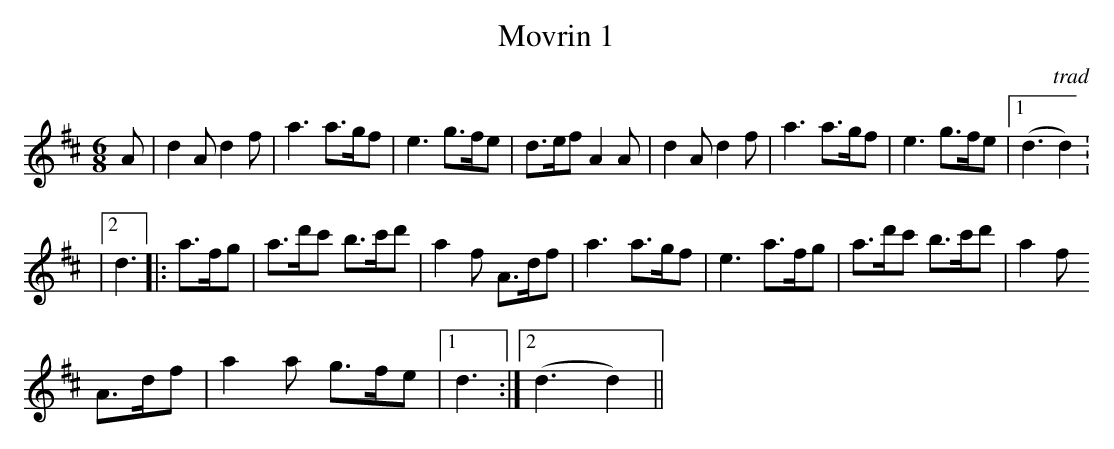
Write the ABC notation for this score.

X:1
T:Movrin 1
M:6/8
L:1/8
C:trad
K:D
A |d2Ad2f|a3 a>gf|e3 g>fe|d>ef A2 A|d2A d2f |a3 a>gf|e3 g>fe|1 (d3 d2) :
|2 d3 |: a>fg|a>d'c' b>c'd'|a2f A>df|a3 a>gf | e3 a>fg|a>d'c' b>c'd'|a2f
 A>df|a2a g>fe|1 d3 :|2 (d3 d2) ||
